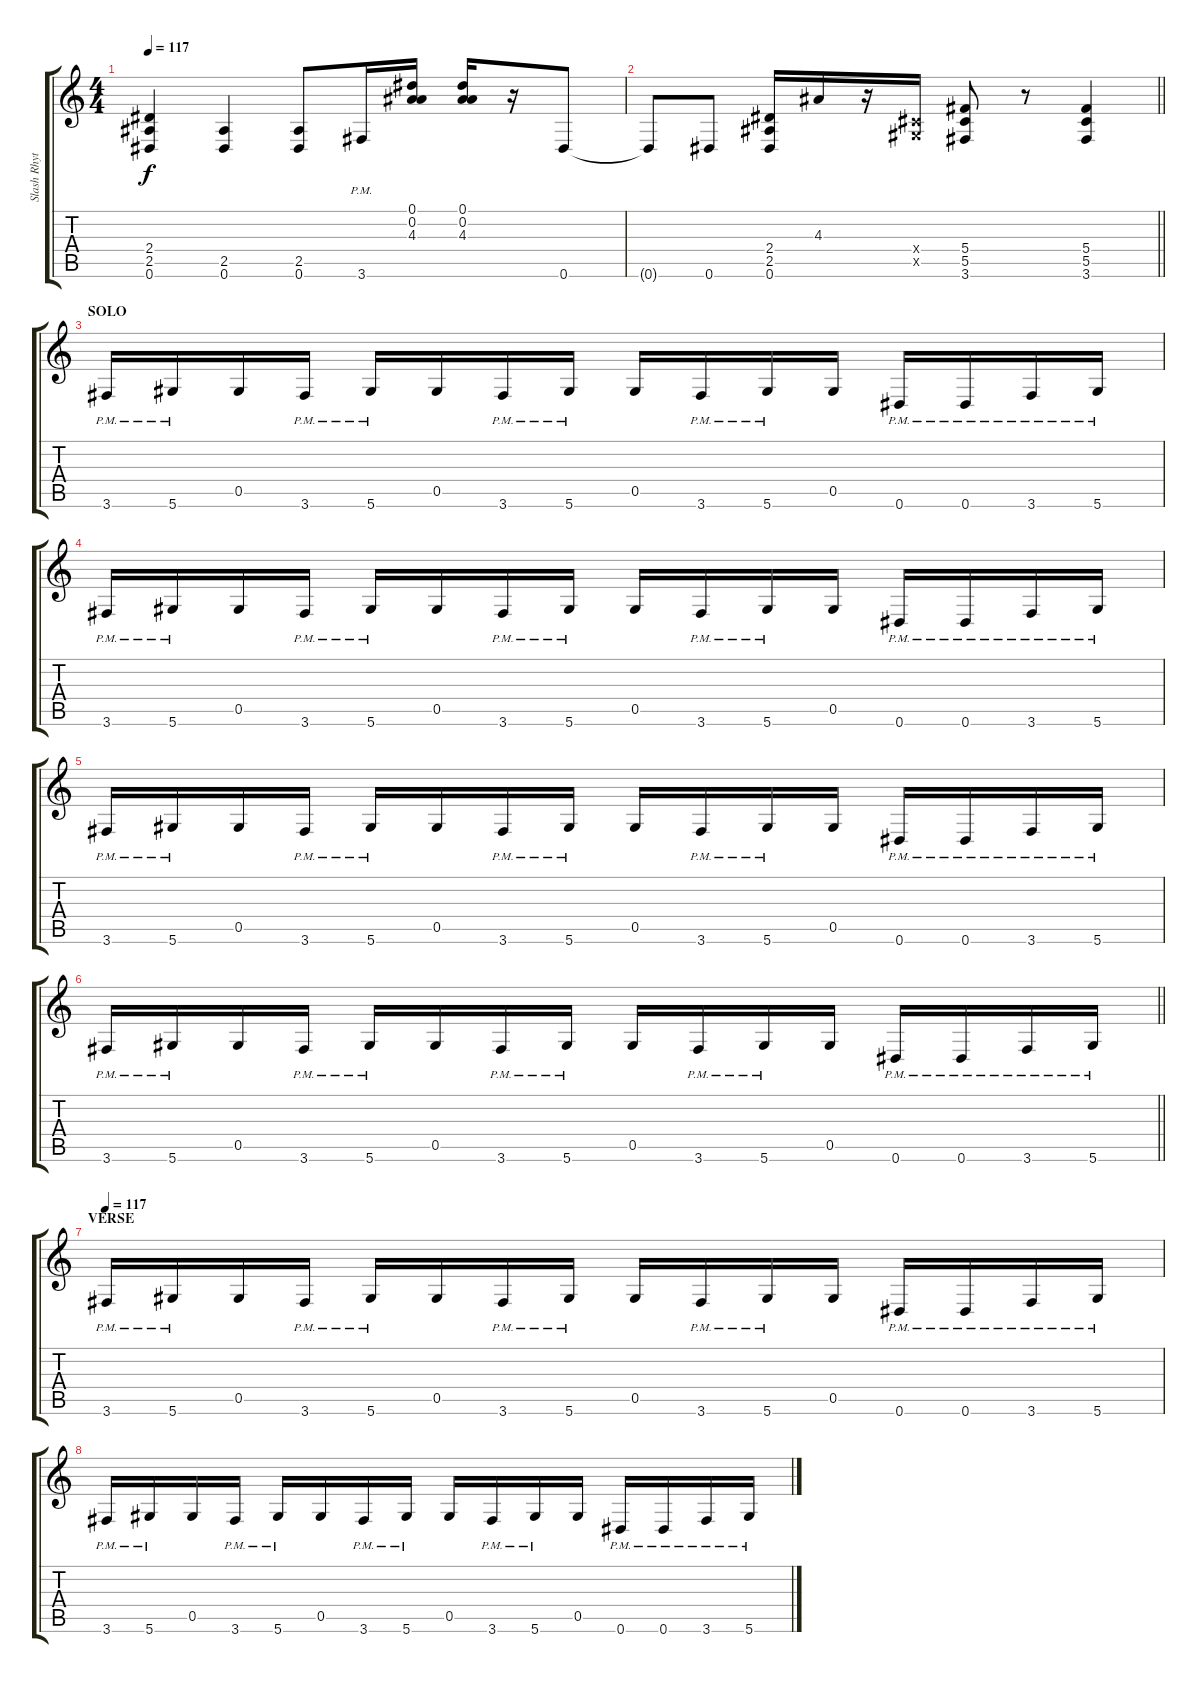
\track ("Slash Rhythm" "Slash Rhyt") {instrument electricguitarclean}
\staff {score tabs}
\tuning (Eb4 Bb3 Gb3 Db3 Ab2 Eb2) {hide}
\ts (4 4)
\tempo 117
\clef g2
\ks c
(2.4{t} 2.5{t} 0.6{t}).4{dy f} (2.5 0.6).4 (2.5 0.6).8 3.6{pm}.16 (0.1 0.2 4.3).16 (0.1 0.2 4.3).16 r.16 0.6.8 |
\barLineRight lightlight
0.6{t}.8 0.6.8 (2.4 2.5 0.6).16 4.3.16 r.16 (0.4{x} 0.5{x}).16 (5.4 5.5 3.6).8 r.8 (5.4 5.5 3.6).4 |
\section ("" "SOLO")
3.6{pm}.16 5.6{pm}.16 0.5.16 3.6{pm}.16 5.6{pm}.16 0.5.16 3.6{pm}.16 5.6{pm}.16 0.5.16 3.6{pm}.16 5.6{pm}.16 0.5.16 0.6{pm}.16 0.6{pm}.16 3.6{pm}.16 5.6{pm}.16 |
3.6{pm}.16 5.6{pm}.16 0.5.16 3.6{pm}.16 5.6{pm}.16 0.5.16 3.6{pm}.16 5.6{pm}.16 0.5.16 3.6{pm}.16 5.6{pm}.16 0.5.16 0.6{pm}.16 0.6{pm}.16 3.6{pm}.16 5.6{pm}.16 |
3.6{pm}.16 5.6{pm}.16 0.5.16 3.6{pm}.16 5.6{pm}.16 0.5.16 3.6{pm}.16 5.6{pm}.16 0.5.16 3.6{pm}.16 5.6{pm}.16 0.5.16 0.6{pm}.16 0.6{pm}.16 3.6{pm}.16 5.6{pm}.16 |
\barLineRight lightlight
3.6{pm}.16 5.6{pm}.16 0.5.16 3.6{pm}.16 5.6{pm}.16 0.5.16 3.6{pm}.16 5.6{pm}.16 0.5.16 3.6{pm}.16 5.6{pm}.16 0.5.16 0.6{pm}.16 0.6{pm}.16 3.6{pm}.16 5.6{pm}.16 |
\section ("" "VERSE")
\tempo 117
3.6{pm}.16 5.6{pm}.16 0.5.16 3.6{pm}.16 5.6{pm}.16 0.5.16 3.6{pm}.16 5.6{pm}.16 0.5.16 3.6{pm}.16 5.6{pm}.16 0.5.16 0.6{pm}.16 0.6{pm}.16 3.6{pm}.16 5.6{pm}.16 |
3.6{pm}.16 5.6{pm}.16 0.5.16 3.6{pm}.16 5.6{pm}.16 0.5.16 3.6{pm}.16 5.6{pm}.16 0.5.16 3.6{pm}.16 5.6{pm}.16 0.5.16 0.6{pm}.16 0.6{pm}.16 3.6{pm}.16 5.6{pm}.16
